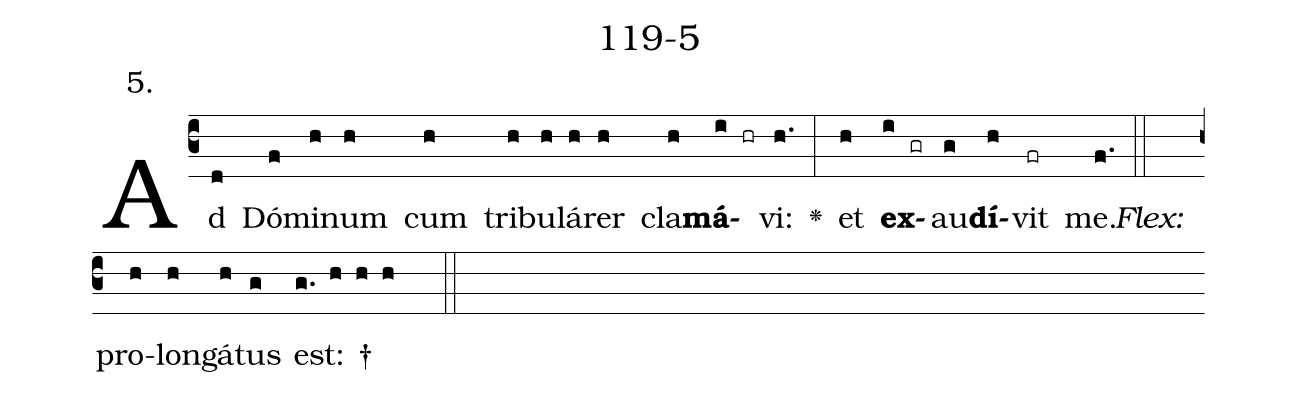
name: 119-5;
annotation: 5.;
%%
(c3)Ad(d) Dó(f)mi(h)num(h) cum(h) tri(h)bu(h)lá(h)rer(h) cla(h)<b>má</b>(i hr)vi:(h.) <v>\greheightstar</v>(:) et(h) <b>ex</b>(i gr)au(g)<b>dí</b>(h)vit(fr) me.(f.) (::)
<i>Flex:</i>()  pro(h)lon(h)gá(h)tus(g) est: †(g. h h h  ::)

%E(h) u(h) o(i) u(g) a(h) e.(f.) (::)
